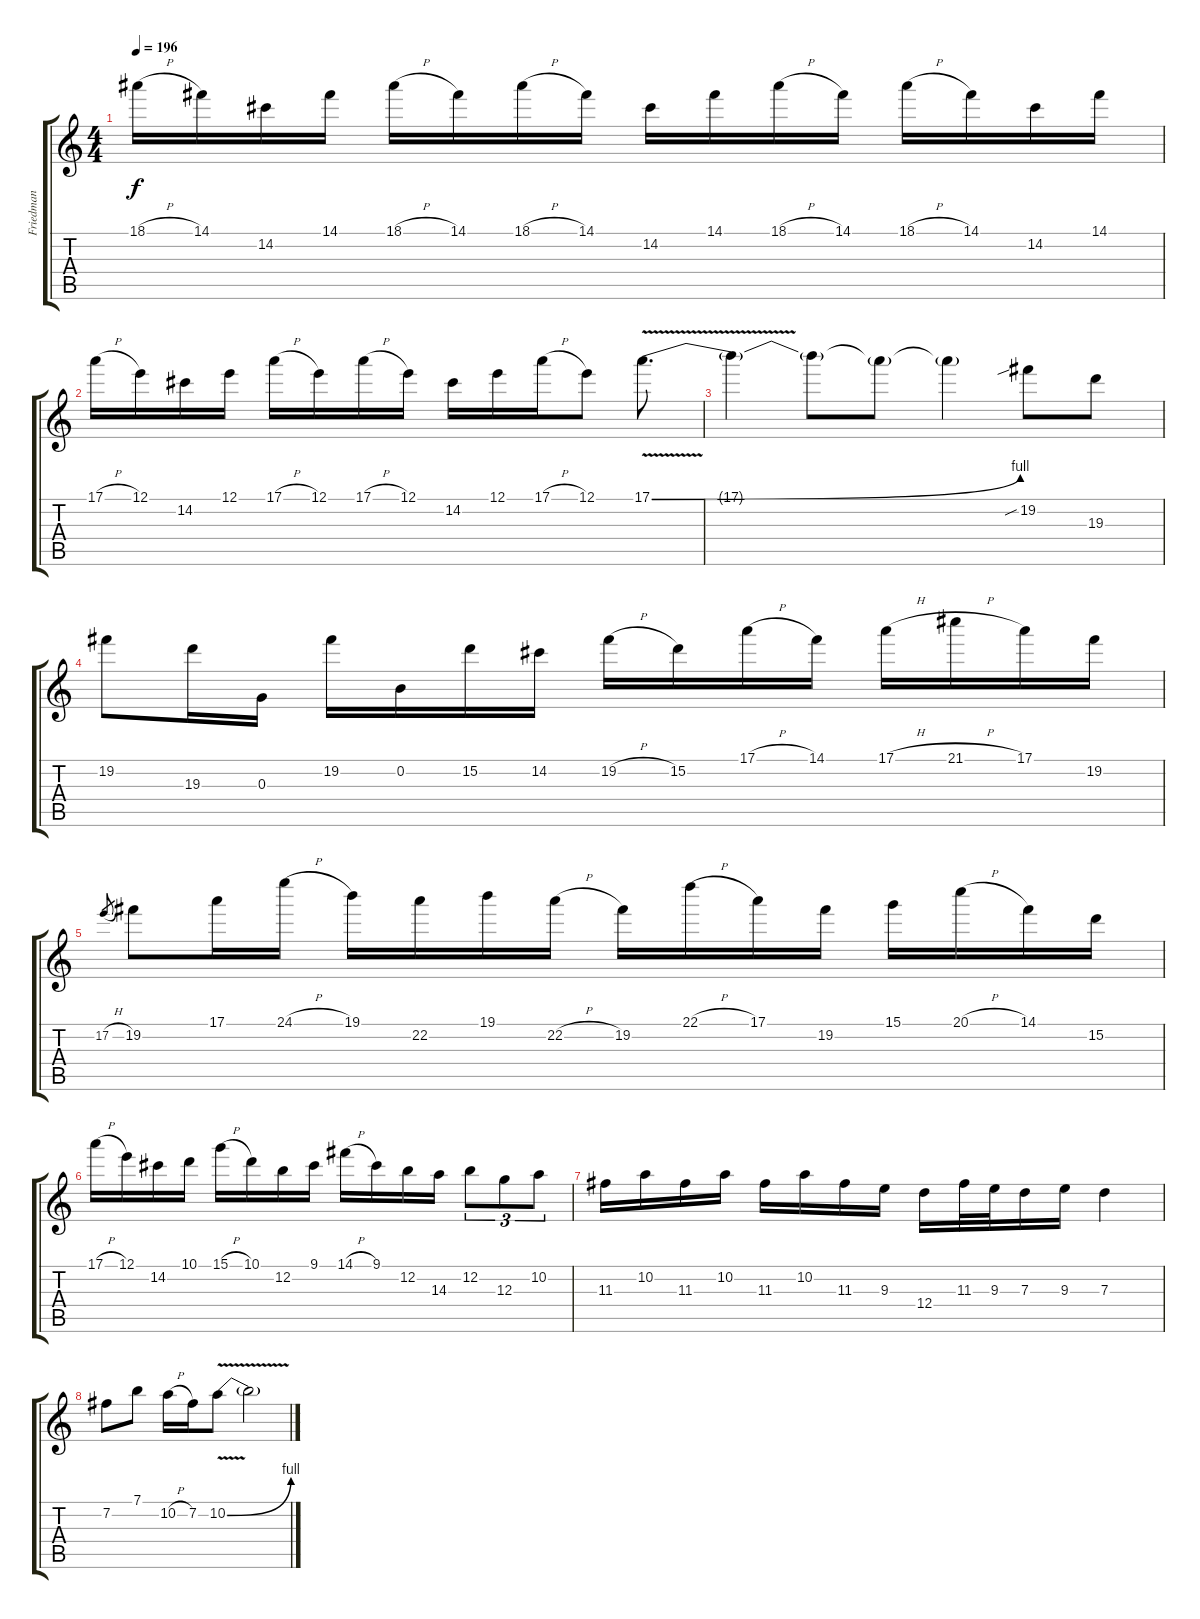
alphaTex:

\track ("Friedman" "Friedman") {instrument overdrivenguitar}
\staff {score tabs}
\tuning (E4 B3 G3 D3 A2 E2) {hide}
\ts (4 4)
\tempo 196
\clef g2
\ks c
18.1{h}.16{dy f} 14.1.16 14.2.16 14.1.16 18.1{h}.16 14.1.16 18.1{h}.16 14.1.16 14.2.16 14.1.16 18.1{h}.16 14.1.16 18.1{h}.16 14.1.16 14.2.16 14.1.16 |
17.1{h}.16 12.1.16 14.2.16 12.1.16 17.1{h}.16 12.1.16 17.1{h}.16 12.1.16 14.2.16 12.1.16 17.1{h}.16 12.1.8 17.1{be (bend 0 0 60 4) v}.8{d} |
17.1{t}.4 17.1{t}.8 17.1{t}.8 17.1{t}.4 19.2{sib}.8 19.3.8 |
19.2.8 19.3.16 0.3.16 19.2.16 0.2.16 15.2.16 14.2.16 19.2{h}.16 15.2.16 17.1{h}.16 14.1.16 17.1{h}.16 21.1{h}.16 17.1.16 19.2.16 |
17.2{h}.8{gr} 19.2.8 17.1.16 24.1{h}.16 19.1.16 22.2.16 19.1.16 22.2{h}.16 19.2.16 22.1{h}.16 17.1.16 19.2.16 15.1.16 20.1{h}.16 14.1.16 15.2.16 |
17.1{h}.16 12.1.16 14.2.16 10.1.16 15.1{h}.16 10.1.16 12.2.16 9.1.16 14.1{h}.16 9.1.16 12.2.16 14.3.16 12.2.8{tu (3 2)} 12.3.8{tu (3 2)} 10.2.8{tu (3 2)} |
11.3.16 10.2.16 11.3.16 10.2.16 11.3.16 10.2.16 11.3.16 9.3.16 12.4.16 11.3.32 9.3.32 7.3.16 9.3.16 7.3.4 |
7.2.8 7.1.8 10.2{h}.16 7.2.16 10.2{be (bend 0 0 60 4) v}.8 10.2{t}.2
